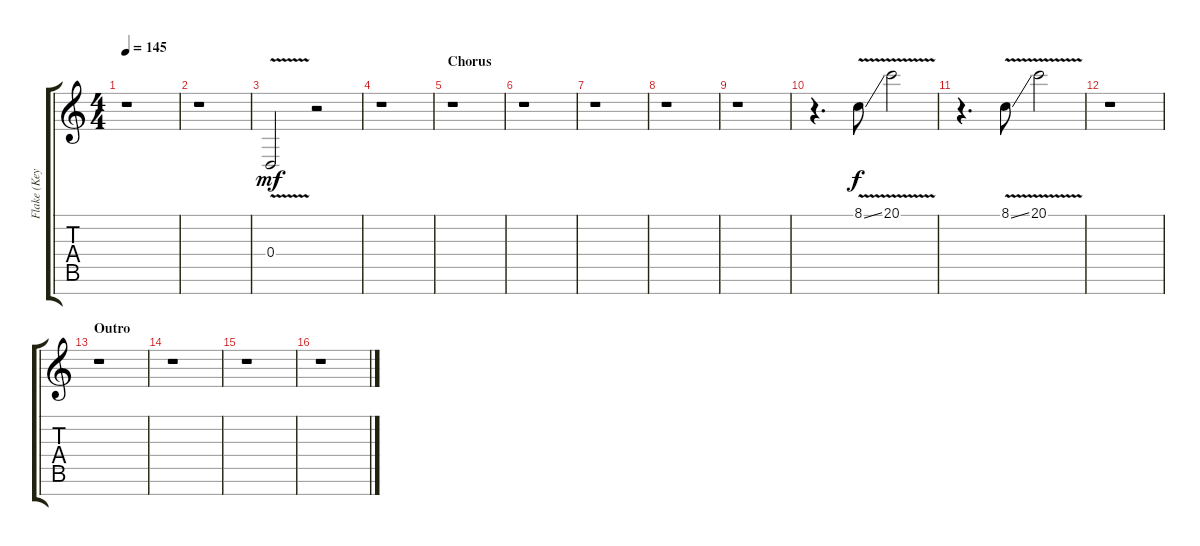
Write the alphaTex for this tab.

\track ("Flake (Keyboard)" "Flake (Key") {instrument pad6metallic}
\staff {score tabs}
\tuning (E4 B3 G3 D3 A2 E2 B1) {hide}
\ts (4 4)
\tempo 145
\clef g2
\ks c
r.1{dy mp} |
r.1 |
0.4{v}.2{dy mf} r.2 |
r.1 |
\section ("" "Chorus")
r.1 |
r.1 |
r.1 |
r.1 |
r.1 |
r.4{d} 8.1{v ss}.8{dy f} 20.1{v}.2 |
r.4{d} 8.1{v ss}.8 20.1{v}.2 |
r.1 |
\section ("" "Outro")
r.1 |
r.1 |
r.1 |
r.1
